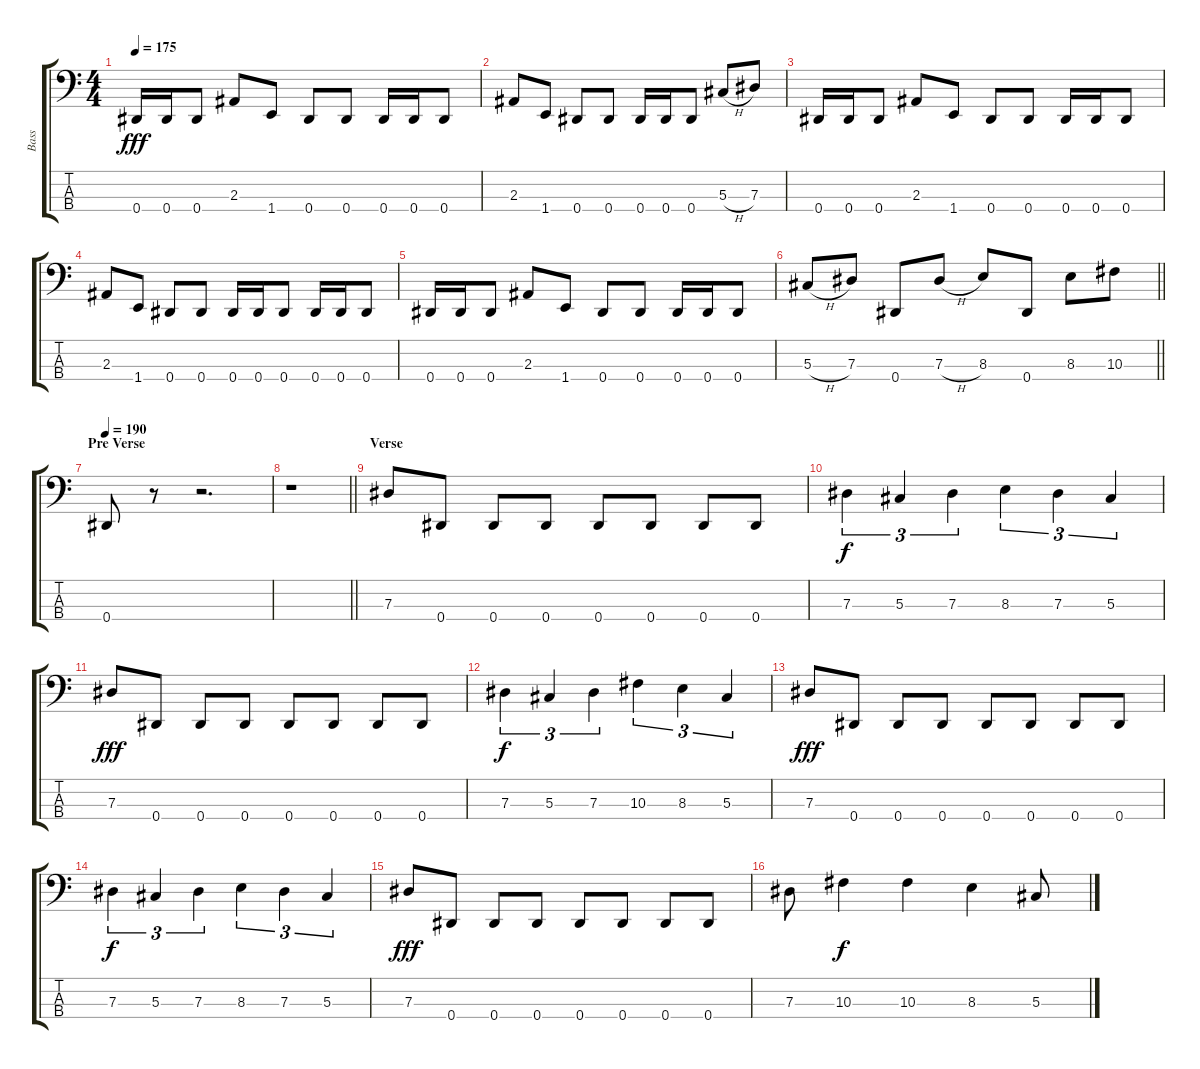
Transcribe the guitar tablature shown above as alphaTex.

\track ("Bass" "Bass") {instrument electricbassfinger}
\staff {score tabs}
\tuning (Gb2 Db2 Ab1 Eb1) {hide}
\ts (4 4)
\tempo 175
\clef f4
\ks c
0.4.16{dy fff} 0.4.16 0.4.8 2.3.8 1.4.8 0.4.8 0.4.8 0.4.16 0.4.16 0.4.8 |
2.3.8 1.4.8 0.4.8 0.4.8 0.4.16 0.4.16 0.4.8 5.3{h}.8 7.3.8 |
0.4.16 0.4.16 0.4.8 2.3.8 1.4.8 0.4.8 0.4.8 0.4.16 0.4.16 0.4.8 |
2.3.8 1.4.8 0.4.8 0.4.8 0.4.16 0.4.16 0.4.8 0.4.16 0.4.16 0.4.8 |
0.4.16 0.4.16 0.4.8 2.3.8 1.4.8 0.4.8 0.4.8 0.4.16 0.4.16 0.4.8 |
\barLineRight lightlight
5.3{h}.8 7.3.8 0.4.8 7.3{h}.8 8.3.8 0.4.8 8.3.8 10.3.8 |
\section ("" "Pre Verse")
\tempo 190
0.4.8 r.8 r.2{d} |
\barLineRight lightlight
r.1 |
\section ("" "Verse")
7.3.8 0.4.8 0.4.8 0.4.8 0.4.8 0.4.8 0.4.8 0.4.8 |
7.3.4{tu (3 2) dy f} 5.3.4{tu (3 2)} 7.3.4{tu (3 2)} 8.3.4{tu (3 2)} 7.3.4{tu (3 2)} 5.3.4{tu (3 2)} |
7.3.8{dy fff} 0.4.8 0.4.8 0.4.8 0.4.8 0.4.8 0.4.8 0.4.8 |
7.3.4{tu (3 2) dy f} 5.3.4{tu (3 2)} 7.3.4{tu (3 2)} 10.3.4{tu (3 2)} 8.3.4{tu (3 2)} 5.3.4{tu (3 2)} |
7.3.8{dy fff} 0.4.8 0.4.8 0.4.8 0.4.8 0.4.8 0.4.8 0.4.8 |
7.3.4{tu (3 2) dy f} 5.3.4{tu (3 2)} 7.3.4{tu (3 2)} 8.3.4{tu (3 2)} 7.3.4{tu (3 2)} 5.3.4{tu (3 2)} |
7.3.8{dy fff} 0.4.8 0.4.8 0.4.8 0.4.8 0.4.8 0.4.8 0.4.8 |
7.3.8 10.3.4{dy f} 10.3.4 8.3.4 5.3.8
